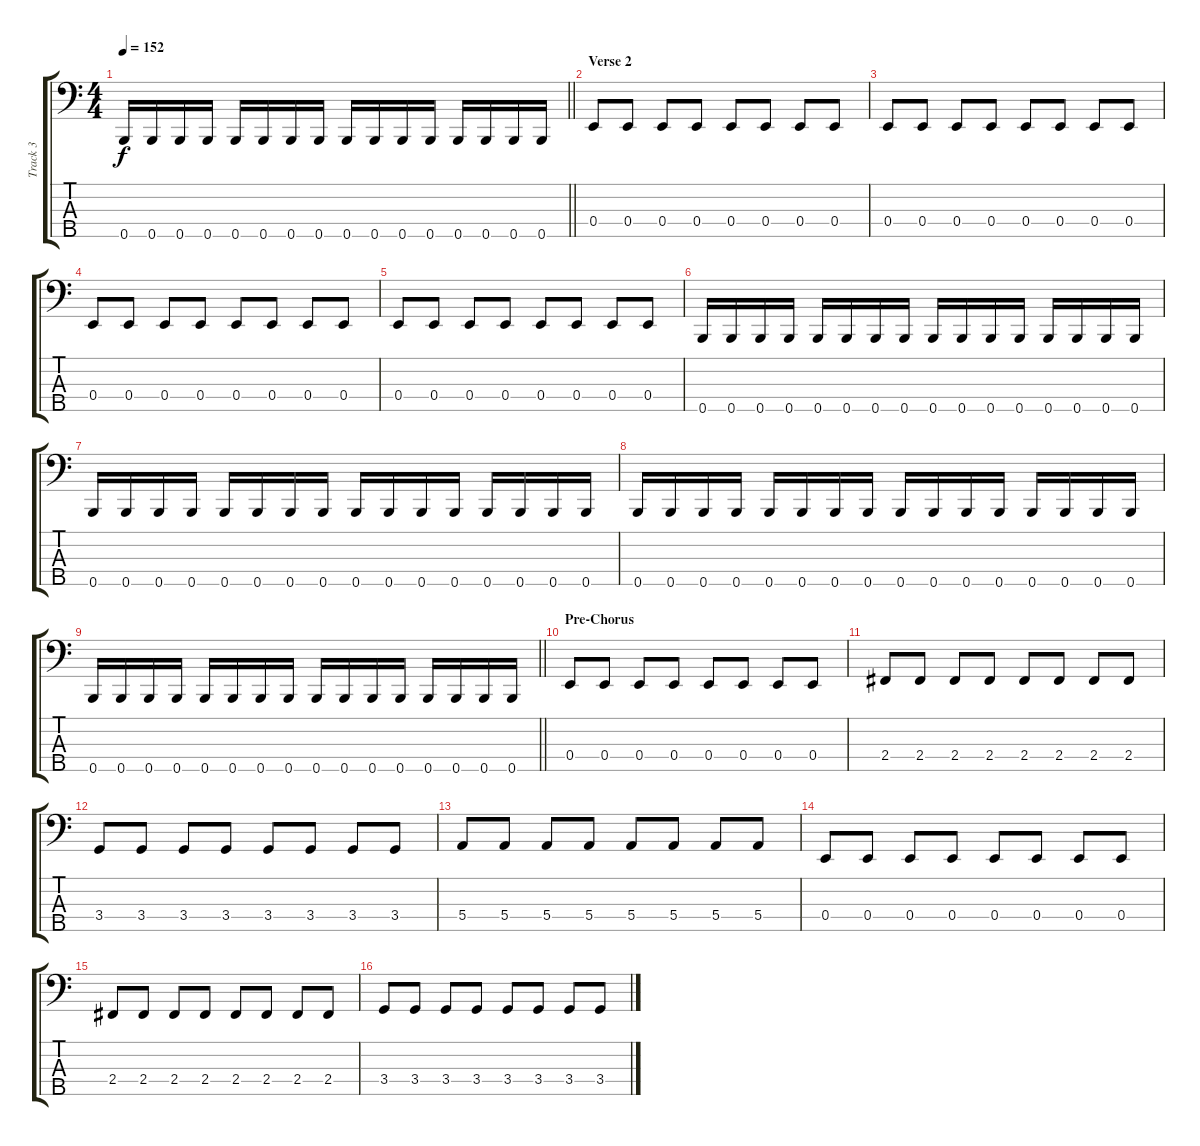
\track ("Track 3" "Track 3") {instrument electricbasspick}
\staff {score tabs}
\tuning (G2 D2 A1 E1 B0) {hide}
\ts (4 4)
\tempo 152
\clef f4
\barLineRight lightlight
\ks c
0.5.16{dy f} 0.5.16 0.5.16 0.5.16 0.5.16 0.5.16 0.5.16 0.5.16 0.5.16 0.5.16 0.5.16 0.5.16 0.5.16 0.5.16 0.5.16 0.5.16 |
\section ("" "Verse 2")
0.4.8 0.4.8 0.4.8 0.4.8 0.4.8 0.4.8 0.4.8 0.4.8 |
0.4.8 0.4.8 0.4.8 0.4.8 0.4.8 0.4.8 0.4.8 0.4.8 |
0.4.8 0.4.8 0.4.8 0.4.8 0.4.8 0.4.8 0.4.8 0.4.8 |
0.4.8 0.4.8 0.4.8 0.4.8 0.4.8 0.4.8 0.4.8 0.4.8 |
0.5.16 0.5.16 0.5.16 0.5.16 0.5.16 0.5.16 0.5.16 0.5.16 0.5.16 0.5.16 0.5.16 0.5.16 0.5.16 0.5.16 0.5.16 0.5.16 |
0.5.16 0.5.16 0.5.16 0.5.16 0.5.16 0.5.16 0.5.16 0.5.16 0.5.16 0.5.16 0.5.16 0.5.16 0.5.16 0.5.16 0.5.16 0.5.16 |
0.5.16 0.5.16 0.5.16 0.5.16 0.5.16 0.5.16 0.5.16 0.5.16 0.5.16 0.5.16 0.5.16 0.5.16 0.5.16 0.5.16 0.5.16 0.5.16 |
\barLineRight lightlight
0.5.16 0.5.16 0.5.16 0.5.16 0.5.16 0.5.16 0.5.16 0.5.16 0.5.16 0.5.16 0.5.16 0.5.16 0.5.16 0.5.16 0.5.16 0.5.16 |
\section ("" "Pre-Chorus")
0.4.8 0.4.8 0.4.8 0.4.8 0.4.8 0.4.8 0.4.8 0.4.8 |
2.4.8 2.4.8 2.4.8 2.4.8 2.4.8 2.4.8 2.4.8 2.4.8 |
3.4.8 3.4.8 3.4.8 3.4.8 3.4.8 3.4.8 3.4.8 3.4.8 |
5.4.8 5.4.8 5.4.8 5.4.8 5.4.8 5.4.8 5.4.8 5.4.8 |
0.4.8 0.4.8 0.4.8 0.4.8 0.4.8 0.4.8 0.4.8 0.4.8 |
2.4.8 2.4.8 2.4.8 2.4.8 2.4.8 2.4.8 2.4.8 2.4.8 |
3.4.8 3.4.8 3.4.8 3.4.8 3.4.8 3.4.8 3.4.8 3.4.8
